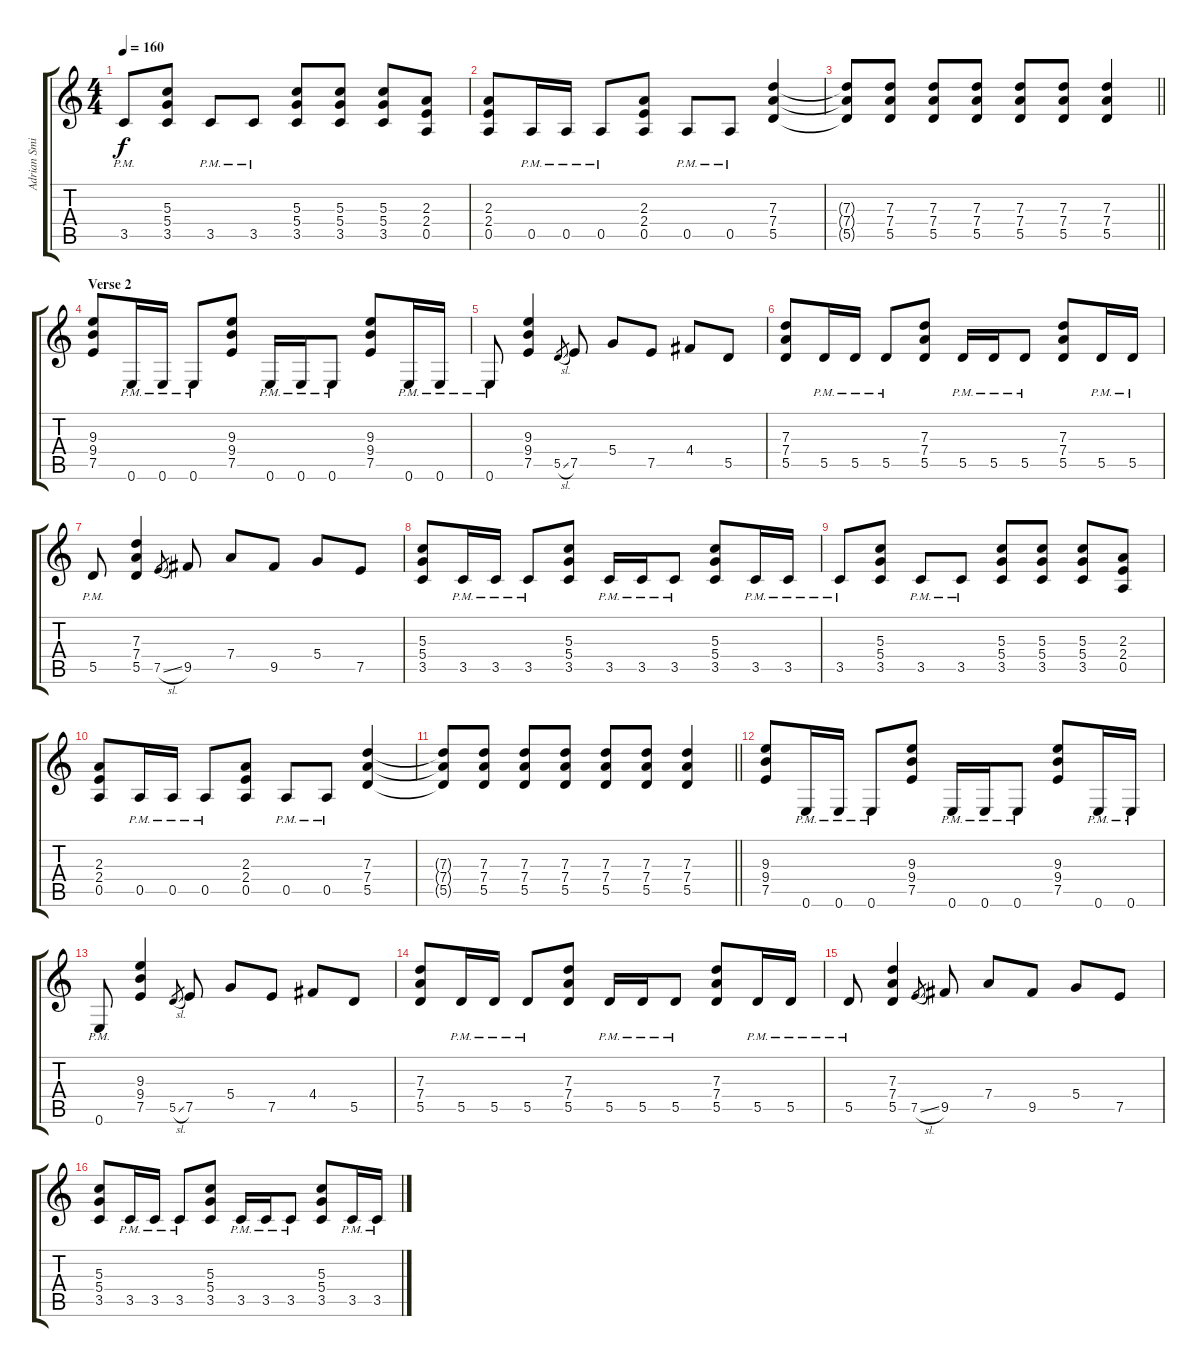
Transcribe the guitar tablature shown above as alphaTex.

\track ("Adrian Smith" "Adrian Smi") {instrument overdrivenguitar}
\staff {score tabs}
\tuning (E4 B3 G3 D3 A2 E2) {hide}
\ts (4 4)
\tempo 160
\clef g2
\ks c
3.5{pm}.8{dy f} (5.3 5.4 3.5).8 3.5{pm}.8 3.5{pm}.8 (5.3 5.4 3.5).8 (5.3 5.4 3.5).8 (5.3 5.4 3.5).8 (2.3 2.4 0.5).8 |
(2.3 2.4 0.5).8 0.5{pm}.16 0.5{pm}.16 0.5{pm}.8 (2.3 2.4 0.5).8 0.5{pm}.8 0.5{pm}.8 (7.3 7.4 5.5).4 |
\barLineRight lightlight
(7.3{t} 7.4{t} 5.5{t}).8 (7.3 7.4 5.5).8 (7.3 7.4 5.5).8 (7.3 7.4 5.5).8 (7.3 7.4 5.5).8 (7.3 7.4 5.5).8 (7.3 7.4 5.5).4 |
\section ("" "Verse 2")
(9.3 9.4 7.5).8 0.6{pm}.16 0.6{pm}.16 0.6{pm}.8 (9.3 9.4 7.5).8 0.6{pm}.16 0.6{pm}.16 0.6{pm}.8 (9.3 9.4 7.5).8 0.6{pm}.16 0.6{pm}.16 |
0.6{pm}.8 (9.3 9.4 7.5).4 5.5{sl}.8{gr} 7.5.8 5.4.8 7.5.8 4.4.8 5.5.8 |
(7.3 7.4 5.5).8 5.5{pm}.16 5.5{pm}.16 5.5{pm}.8 (7.3 7.4 5.5).8 5.5{pm}.16 5.5{pm}.16 5.5{pm}.8 (7.3 7.4 5.5).8 5.5{pm}.16 5.5{pm}.16 |
5.5{pm}.8 (7.3 7.4 5.5).4 7.5{sl}.8{gr} 9.5.8 7.4.8 9.5.8 5.4.8 7.5.8 |
(5.3 5.4 3.5).8 3.5{pm}.16 3.5{pm}.16 3.5{pm}.8 (5.3 5.4 3.5).8 3.5{pm}.16 3.5{pm}.16 3.5{pm}.8 (5.3 5.4 3.5).8 3.5{pm}.16 3.5{pm}.16 |
3.5{pm}.8 (5.3 5.4 3.5).8 3.5{pm}.8 3.5{pm}.8 (5.3 5.4 3.5).8 (5.3 5.4 3.5).8 (5.3 5.4 3.5).8 (2.3 2.4 0.5).8 |
(2.3 2.4 0.5).8 0.5{pm}.16 0.5{pm}.16 0.5{pm}.8 (2.3 2.4 0.5).8 0.5{pm}.8 0.5{pm}.8 (7.3 7.4 5.5).4 |
\barLineRight lightlight
(7.3{t} 7.4{t} 5.5{t}).8 (7.3 7.4 5.5).8 (7.3 7.4 5.5).8 (7.3 7.4 5.5).8 (7.3 7.4 5.5).8 (7.3 7.4 5.5).8 (7.3 7.4 5.5).4 |
(9.3 9.4 7.5).8 0.6{pm}.16 0.6{pm}.16 0.6{pm}.8 (9.3 9.4 7.5).8 0.6{pm}.16 0.6{pm}.16 0.6{pm}.8 (9.3 9.4 7.5).8 0.6{pm}.16 0.6{pm}.16 |
0.6{pm}.8 (9.3 9.4 7.5).4 5.5{sl}.8{gr} 7.5.8 5.4.8 7.5.8 4.4.8 5.5.8 |
(7.3 7.4 5.5).8 5.5{pm}.16 5.5{pm}.16 5.5{pm}.8 (7.3 7.4 5.5).8 5.5{pm}.16 5.5{pm}.16 5.5{pm}.8 (7.3 7.4 5.5).8 5.5{pm}.16 5.5{pm}.16 |
5.5{pm}.8 (7.3 7.4 5.5).4 7.5{sl}.8{gr} 9.5.8 7.4.8 9.5.8 5.4.8 7.5.8 |
(5.3 5.4 3.5).8 3.5{pm}.16 3.5{pm}.16 3.5{pm}.8 (5.3 5.4 3.5).8 3.5{pm}.16 3.5{pm}.16 3.5{pm}.8 (5.3 5.4 3.5).8 3.5{pm}.16 3.5{pm}.16
